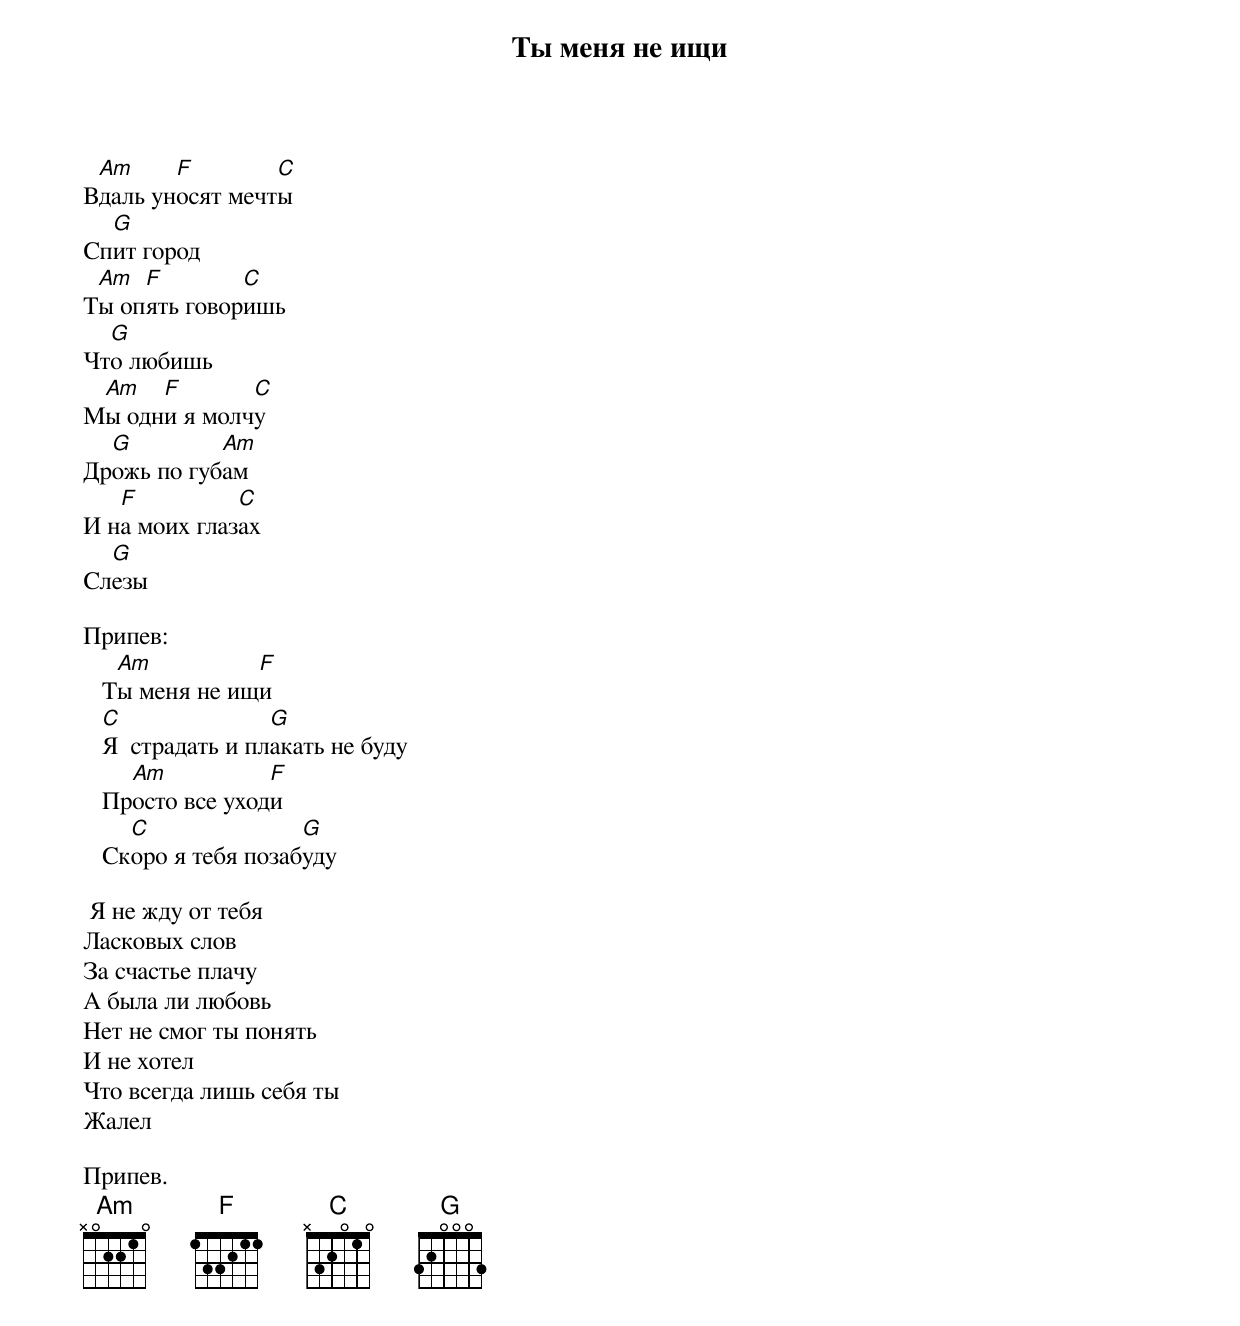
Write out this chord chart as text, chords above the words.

                     Ты меня не ищи

 Am     F        C
Вдаль уносят мечты
  G
Спит город
 Am  F        C
Ты опять говоришь
  G
Что любишь
 Am   F       C
Мы одни я молчу
  G         Am
Дрожь по губам
   F          C
И на моих глазах
  G
Слезы

Припев:
    Am          F
   Ты меня не ищи
   C               G
   Я  страдать и плакать не буду
     Am           F
   Просто все уходи
     C               G
   Скоро я тебя позабуду

 Я не жду от тебя
Ласковых слов
За счастье плачу
А была ли любовь
Hет не смог ты понять
И не хотел
Что всегда лишь себя ты
Жалел

Припев.
